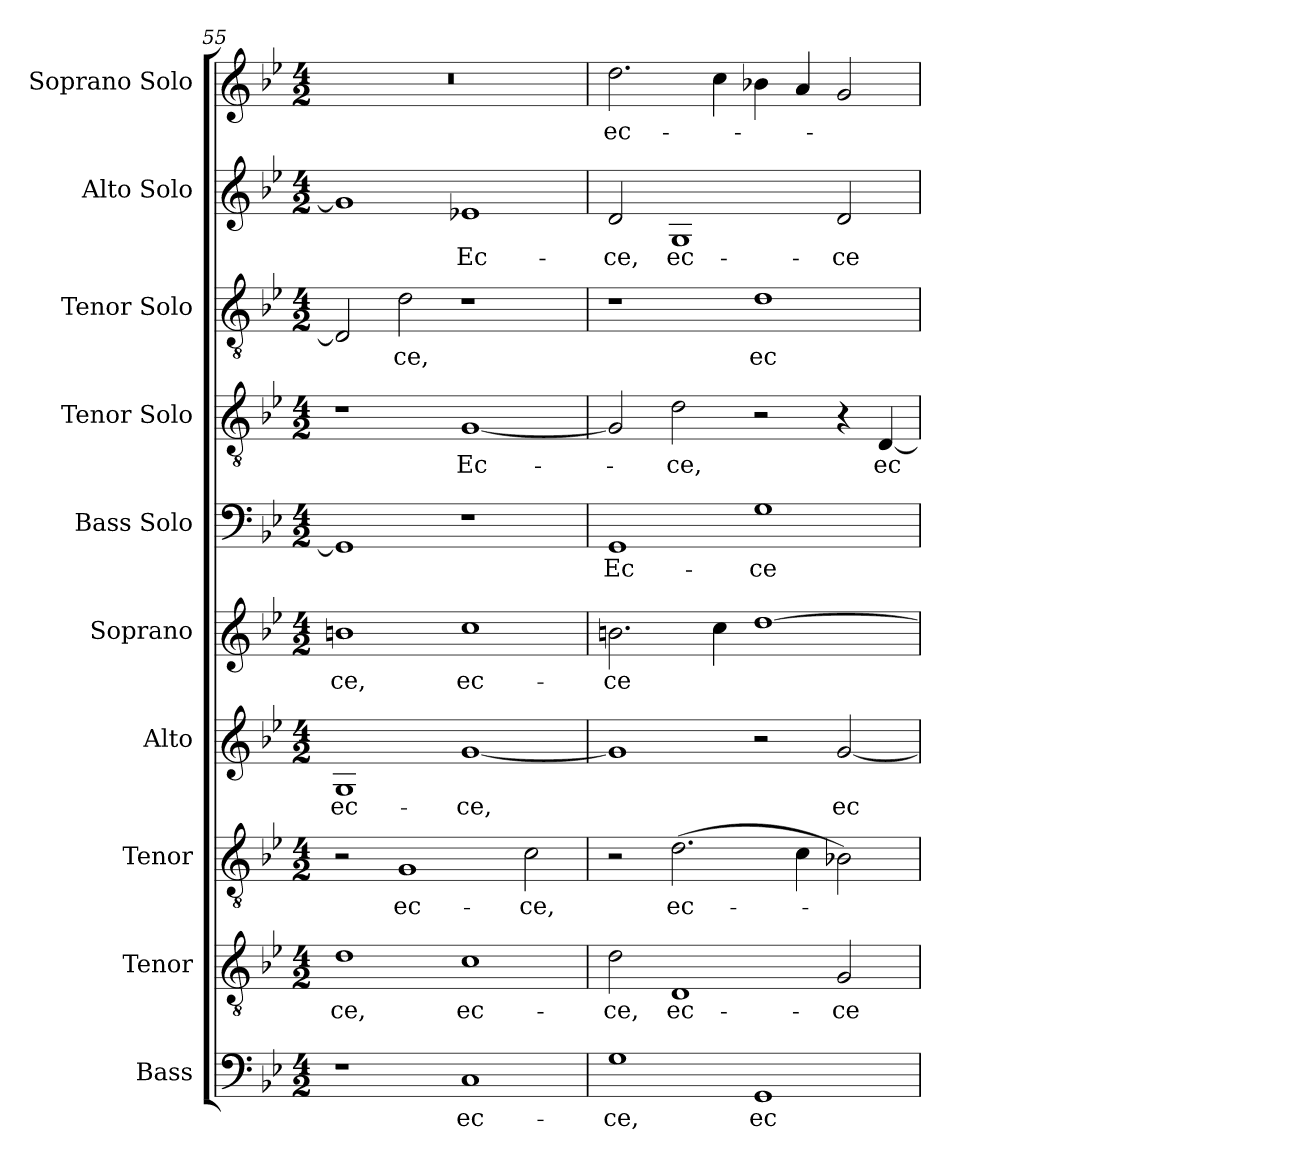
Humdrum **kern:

**kern	**text	**kern	**text	**kern	**text	**kern	**text	**kern	**text	**kern	**text	**kern	**text	**kern	**text	**kern	**text	**kern	**text
*part10	*part10	*part9	*part9	*part8	*part8	*part7	*part7	*part6	*part6	*part5	*part5	*part4	*part4	*part3	*part3	*part2	*part2	*part1	*part1
*staff10	*staff10	*staff9	*staff9	*staff8	*staff8	*staff7	*staff7	*staff6	*staff6	*staff5	*staff5	*staff4	*staff4	*staff3	*staff3	*staff2	*staff2	*staff1	*staff1
*I"Bass	*	*I"Tenor	*	*I"Tenor	*	*I"Alto	*	*I"Soprano	*	*I"Bass Solo	*	*I"Tenor Solo	*	*I"Tenor Solo	*	*I"Alto Solo	*	*I"Soprano Solo	*
*I'B.	*	*I'T.	*	*I'T.	*	*I'A.	*	*I'S.	*	*I'B.	*	*I'T.	*	*I'T.	*	*I'A.	*	*I'S.	*
*clefF4	*	*clefGv2	*	*clefGv2	*	*clefG2	*	*clefG2	*	*clefF4	*	*clefGv2	*	*clefGv2	*	*clefG2	*	*clefG2	*
*	*	*ITrd7c12	*	*ITrd7c12	*	*	*	*	*	*	*	*ITrd7c12	*	*ITrd7c12	*	*	*	*	*
*k[b-e-]	*	*k[b-e-]	*	*k[b-e-]	*	*k[b-e-]	*	*k[b-e-]	*	*k[b-e-]	*	*k[b-e-]	*	*k[b-e-]	*	*k[b-e-]	*	*k[b-e-]	*
*B-:	*	*B-:	*	*B-:	*	*B-:	*	*B-:	*	*B-:	*	*B-:	*	*B-:	*	*B-:	*	*B-:	*
*M4/2	*	*M4/2	*	*M4/2	*	*M4/2	*	*M4/2	*	*M4/2	*	*M4/2	*	*M4/2	*	*M4/2	*	*M4/2	*
=55	=55	=55	=55	=55	=55	=55	=55	=55	=55	=55	=55	=55	=55	=55	=55	=55	=55	=55	=55
!	!	!	!LO:LY:b:color=#000000	!	!	!	!	!	!	!	!	!	!	!	!	!	!	!	!
!	!	!	!	!	!	!	!LO:LY:b:color=#000000	!	!	!	!	!	!	!	!	!	!	!	!
!	!	!	!	!	!	!	!	!	!LO:LY:b:color=#000000	!	!	!	!	!	!	!	!	!LO:N:vis=1	!
1r	.	1Di	-ce,	2r	.	1Gi	ec-	1bni	-ce,	1GGi]	.	1r	.	2DDi/]	.	1gi]	.	0r	.
!	!	!	!	!	!LO:LY:b:color=#000000	!	!	!	!	!	!	!	!	!	!	!	!	!	!
!	!	!	!	!	!	!	!	!	!	!	!	!	!	!	!LO:LY:b:color=#000000	!	!	!	!
.	.	.	.	1GGi	ec-	.	.	.	.	.	.	.	.	2Di\	-ce,	.	.	.	.
!	!LO:LY:b:color=#000000	!	!	!	!	!	!	!	!	!	!	!	!	!	!	!	!	!	!
!	!	!	!LO:LY:b:color=#000000	!	!	!	!	!	!	!	!	!	!	!	!	!	!	!	!
!	!	!	!	!	!	!	!LO:LY:b:color=#000000	!	!	!	!	!	!	!	!	!	!	!	!
!	!	!	!	!	!	!	!	!	!LO:LY:b:color=#000000	!	!	!	!	!	!	!	!	!	!
!	!	!	!	!	!	!	!	!	!	!	!	!	!LO:LY:b:color=#000000	!	!	!	!	!	!
!	!	!	!	!	!	!	!	!	!	!	!	!	!	!	!	!	!LO:LY:b:color=#000000	!	!
1Ci	ec-	1Ci	ec-	.	.	[1gi	-ce,	1cci	ec-	1r	.	[1GGi	Ec-	1r	.	1e-Xi	Ec-	.	.
!	!	!	!	!	!LO:LY:b:color=#000000	!	!	!	!	!	!	!	!	!	!	!	!	!	!
.	.	.	.	2Ci\	-ce,	.	.	.	.	.	.	.	.	.	.	.	.	.	.
=56	=56	=56	=56	=56	=56	=56	=56	=56	=56	=56	=56	=56	=56	=56	=56	=56	=56	=56	=56
!	!LO:LY:b:color=#000000	!	!	!	!	!	!	!	!	!	!	!	!	!	!	!	!	!	!
!	!	!	!LO:LY:b:color=#000000	!	!	!	!	!	!	!	!	!	!	!	!	!	!	!	!
!	!	!	!	!	!	!	!	!	!LO:LY:b:color=#000000	!	!	!	!	!	!	!	!	!	!
!	!	!	!	!	!	!	!	!	!	!	!LO:LY:b:color=#000000	!	!	!	!	!	!	!	!
!	!	!	!	!	!	!	!	!	!	!	!	!	!	!	!	!	!LO:LY:b:color=#000000	!	!
!	!	!	!	!	!	!	!	!	!	!	!	!	!	!	!	!	!	!	!LO:LY:b:color=#000000
1Gi	-ce,	2Di\	-ce,	2r	.	1gi]	.	2.bni\	-ce	1GGi	Ec-	2GGi/]	.	1r	.	2di/	-ce,	2.ddi\	ec-
!	!	!	!LO:LY:b:color=#000000	!	!	!	!	!	!	!	!	!	!	!	!	!	!	!	!
!	!	!	!	!	!LO:LY:b:color=#000000	!	!	!	!	!	!	!	!	!	!	!	!	!	!
!	!	!	!	!	!	!	!	!	!	!	!	!	!LO:LY:b:color=#000000	!	!	!	!	!	!
!	!	!	!	!	!	!	!	!	!	!	!	!	!	!	!	!	!LO:LY:b:color=#000000	!	!
.	.	1DDi	ec-	(2.Di\	ec-	.	.	.	.	.	.	2Di\	-ce,	.	.	1Gi	ec-	.	.
.	.	.	.	.	.	.	.	4cci\	.	.	.	.	.	.	.	.	.	4cci\	.
!	!LO:LY:b:color=#000000	!	!	!	!	!	!	!	!	!	!	!	!	!	!	!	!	!	!
!	!	!	!	!	!	!	!	!	!	!	!LO:LY:b:color=#000000	!	!	!	!	!	!	!	!
!	!	!	!	!	!	!	!	!	!	!	!	!	!	!	!LO:LY:b:color=#000000	!	!	!	!
1GGi	ec-	.	.	.	.	2r	.	[1ddi	.	1Gi	-ce	2r	.	1Di	ec-	.	.	4b-Xi\	.
.	.	.	.	4Ci\	.	.	.	.	.	.	.	.	.	.	.	.	.	4ai/	.
!	!	!	!LO:LY:b:color=#000000	!	!	!	!	!	!	!	!	!	!	!	!	!	!	!	!
!	!	!	!	!	!	!	!LO:LY:b:color=#000000	!	!	!	!	!	!	!	!	!	!	!	!
!	!	!	!	!	!	!	!	!	!	!	!	!	!	!	!	!	!LO:LY:b:color=#000000	!	!
.	.	2GGi/	-ce	2BB-Xi\)	.	[2gi/	ec-	.	.	.	.	4r	.	.	.	2di/	-ce	2gi/	.
!	!	!	!	!	!	!	!	!	!	!	!	!	!LO:LY:b:color=#000000	!	!	!	!	!	!
.	.	.	.	.	.	.	.	.	.	.	.	[4DDi/	ec-	.	.	.	.	.	.
=	=	=	=	=	=	=	=	=	=	=	=	=	=	=	=	=	=	=	=
*-	*-	*-	*-	*-	*-	*-	*-	*-	*-	*-	*-	*-	*-	*-	*-	*-	*-	*-	*-
